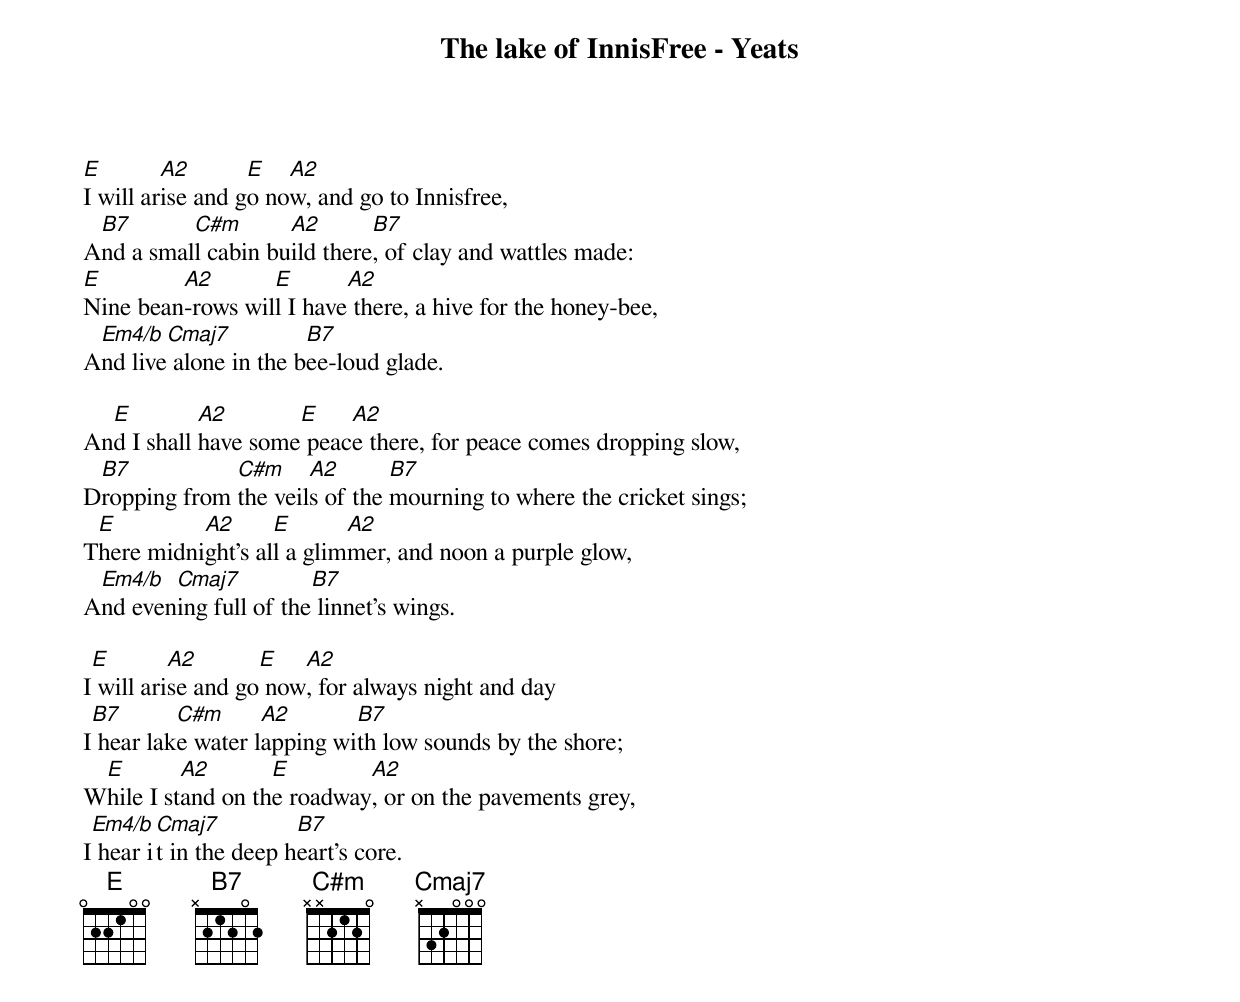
The lake of InnisFree - Yeats


E        A2       E   A2
I will arise and go now, and go to Innisfree,
 B7       C#m       A2       B7
And a small cabin build there, of clay and wattles made:
E        A2       E       A2
Nine bean-rows will I have there, a hive for the honey-bee,
 Em4/b  Cmaj7          B7
And live alone in the bee-loud glade.

  E         A2       E    A2
And I shall have some peace there, for peace comes dropping slow,
 B7           C#m     A2       B7
Dropping from the veils of the mourning to where the cricket sings;
 E         A2      E       A2
There midnight's all a glimmer, and noon a purple glow,
 Em4/b  Cmaj7          B7
And evening full of the linnet's wings.

 E        A2       E   A2
I will arise and go now, for always night and day
 B7       C#m      A2       B7
I hear lake water lapping with low sounds by the shore;
 E        A2       E        A2
While I stand on the roadway, or on the pavements grey,
 Em4/b  Cmaj7          B7
I hear it in the deep heart's core.
